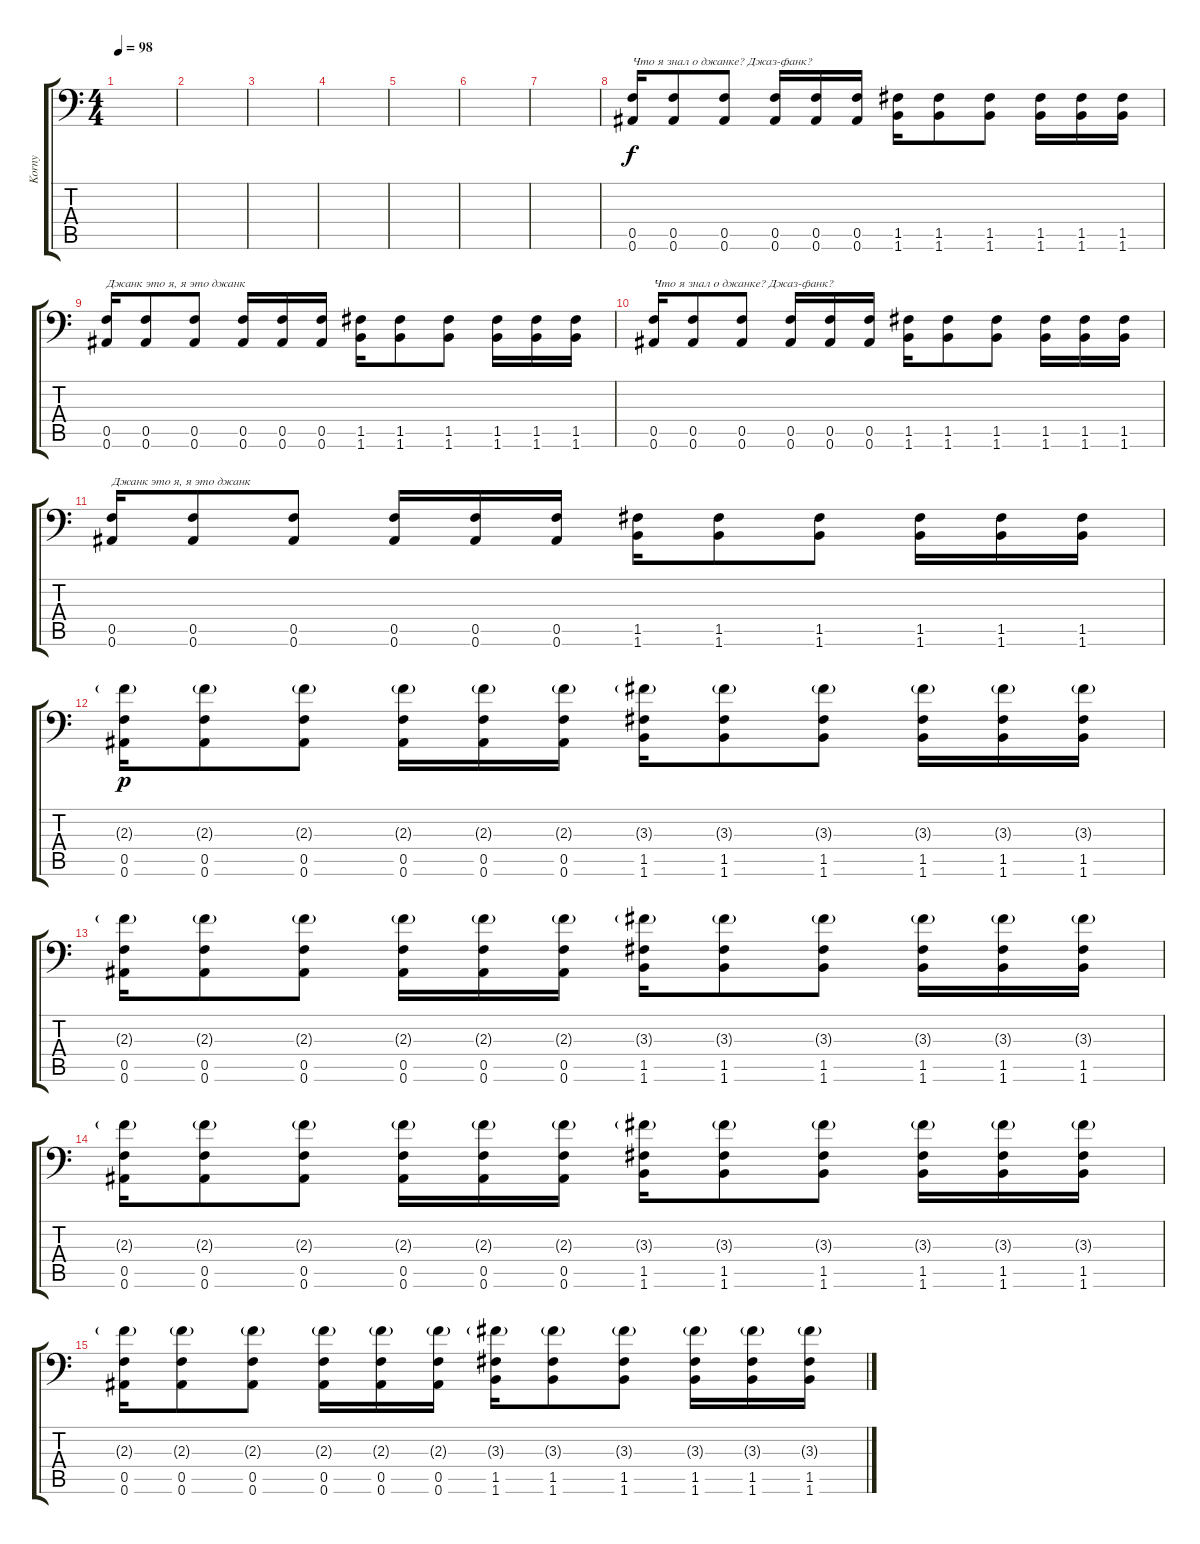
\track ("Korny" "Korny") {instrument distortionguitar}
\staff {score tabs}
\tuning (C4 G3 Eb3 Bb2 F2 Bb1) {hide}
\ts (4 4)
\tempo 98
\clef f4
\ks c
|
|
|
|
|
|
|
(0.5 0.6).16{txt "Что я знал о джанке? Джаз-фанк? "} (0.5 0.6).8 (0.5 0.6).8 (0.5 0.6).16 (0.5 0.6).16 (0.5 0.6).16 (1.5 1.6).16 (1.5 1.6).8 (1.5 1.6).8 (1.5 1.6).16 (1.5 1.6).16 (1.5 1.6).16 |
(0.5 0.6).16{txt "Джанк это я, я это джанк        "} (0.5 0.6).8 (0.5 0.6).8 (0.5 0.6).16 (0.5 0.6).16 (0.5 0.6).16 (1.5 1.6).16 (1.5 1.6).8 (1.5 1.6).8 (1.5 1.6).16 (1.5 1.6).16 (1.5 1.6).16 |
(0.5 0.6).16{txt "Что я знал о джанке? Джаз-фанк?"} (0.5 0.6).8 (0.5 0.6).8 (0.5 0.6).16 (0.5 0.6).16 (0.5 0.6).16 (1.5 1.6).16 (1.5 1.6).8 (1.5 1.6).8 (1.5 1.6).16 (1.5 1.6).16 (1.5 1.6).16 |
(0.5 0.6).16{txt "Джанк это я, я это джанк        "} (0.5 0.6).8 (0.5 0.6).8 (0.5 0.6).16 (0.5 0.6).16 (0.5 0.6).16 (1.5 1.6).16 (1.5 1.6).8 (1.5 1.6).8 (1.5 1.6).16 (1.5 1.6).16 (1.5 1.6).16 |
(2.3{g} 0.5 0.6).16{dy p} (2.3{g} 0.5 0.6).8 (2.3{g} 0.5 0.6).8 (2.3{g} 0.5 0.6).16 (2.3{g} 0.5 0.6).16 (2.3{g} 0.5 0.6).16 (3.3{g} 1.5 1.6).16 (3.3{g} 1.5 1.6).8 (3.3{g} 1.5 1.6).8 (3.3{g} 1.5 1.6).16 (3.3{g} 1.5 1.6).16 (3.3{g} 1.5 1.6).16 |
(2.3{g} 0.5 0.6).16 (2.3{g} 0.5 0.6).8 (2.3{g} 0.5 0.6).8 (2.3{g} 0.5 0.6).16 (2.3{g} 0.5 0.6).16 (2.3{g} 0.5 0.6).16 (3.3{g} 1.5 1.6).16 (3.3{g} 1.5 1.6).8 (3.3{g} 1.5 1.6).8 (3.3{g} 1.5 1.6).16 (3.3{g} 1.5 1.6).16 (3.3{g} 1.5 1.6).16 |
(2.3{g} 0.5 0.6).16 (2.3{g} 0.5 0.6).8 (2.3{g} 0.5 0.6).8 (2.3{g} 0.5 0.6).16 (2.3{g} 0.5 0.6).16 (2.3{g} 0.5 0.6).16 (3.3{g} 1.5 1.6).16 (3.3{g} 1.5 1.6).8 (3.3{g} 1.5 1.6).8 (3.3{g} 1.5 1.6).16 (3.3{g} 1.5 1.6).16 (3.3{g} 1.5 1.6).16 |
(2.3{g} 0.5 0.6).16 (2.3{g} 0.5 0.6).8 (2.3{g} 0.5 0.6).8 (2.3{g} 0.5 0.6).16 (2.3{g} 0.5 0.6).16 (2.3{g} 0.5 0.6).16 (3.3{g} 1.5 1.6).16 (3.3{g} 1.5 1.6).8 (3.3{g} 1.5 1.6).8 (3.3{g} 1.5 1.6).16 (3.3{g} 1.5 1.6).16 (3.3{g} 1.5 1.6).16
